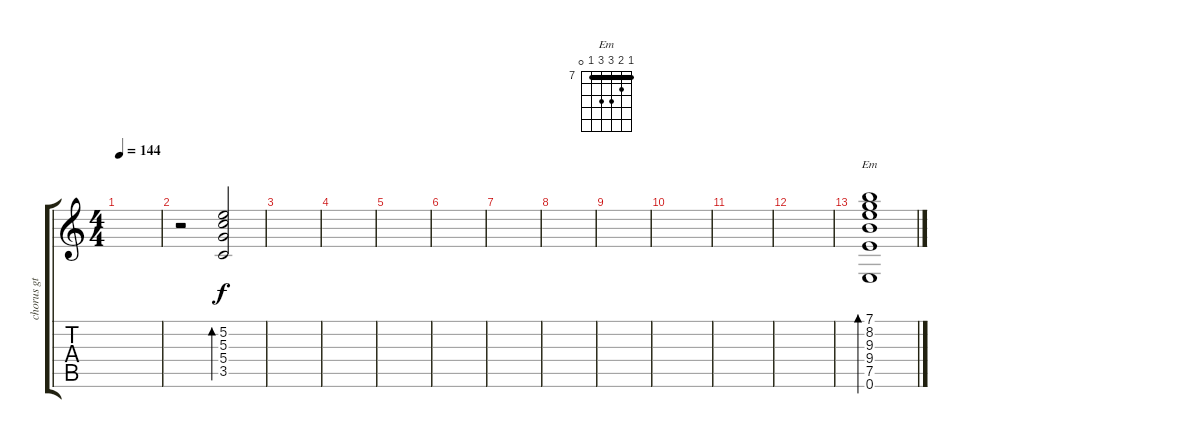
\track ("chorus gt" "chorus gt") {instrument electricguitarclean}
\staff {score tabs}
\tuning (E4 B3 G3 D3 A2 E2) {hide}
\chord ("Em" 7 8 9 9 7 0) {firstfret 7 barre 7}
\ts (4 4)
\tempo 144
\clef g2
\ks c
|
r.2 (5.2 5.3 5.4 3.5).2{bd 480} |
|
|
|
|
|
|
|
|
|
|
(7.1 8.2 9.3 9.4 7.5 0.6).1{bd 480 ch "Em"}
